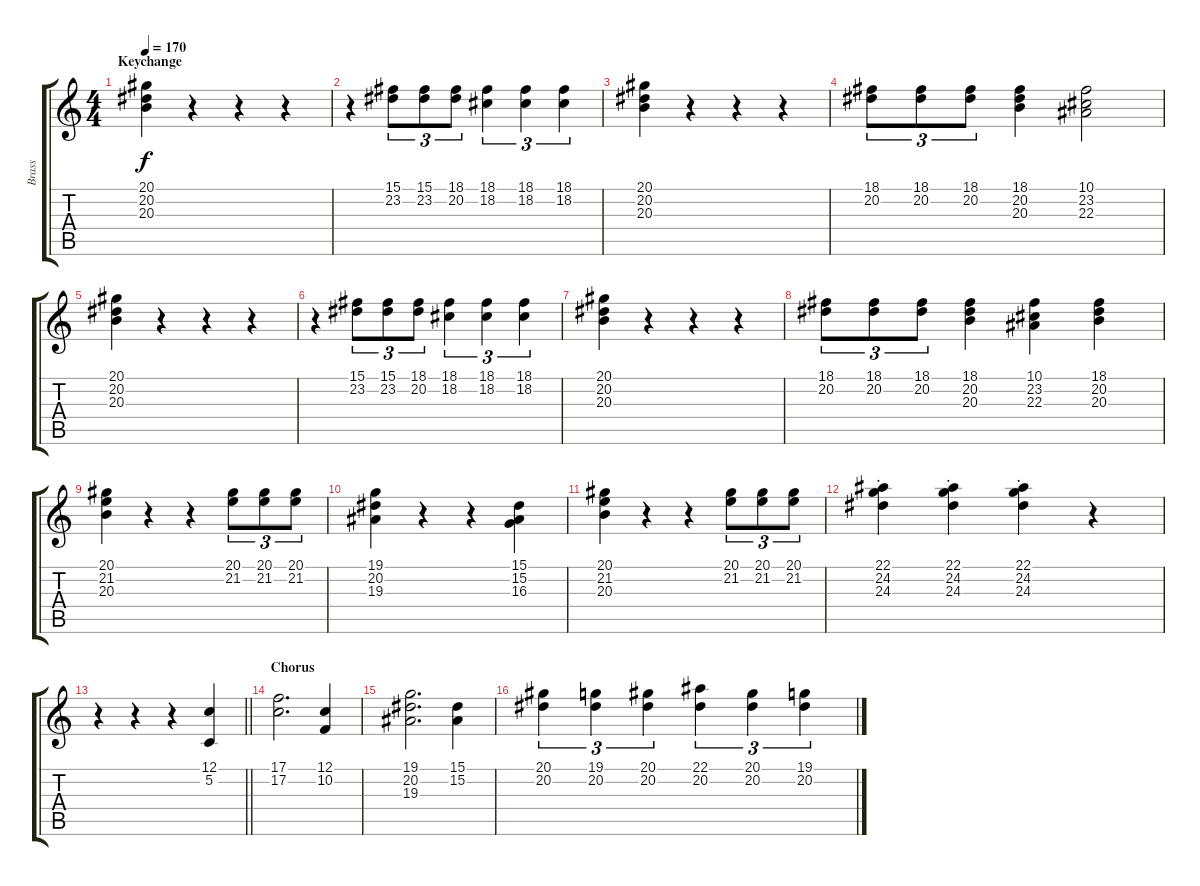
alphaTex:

\track ("Brass" "Brass") {instrument brasssection}
\staff {score tabs}
\tuning (C4 G3 Eb3 Bb2 F2 C2) {hide}
\ts (4 4)
\section ("" "Keychange")
\tempo 170
\clef g2
\ks c
(20.1 20.2 20.3).4{dy f} r.4 r.4 r.4 |
r.4 (15.1 23.2).8{tu (3 2)} (15.1 23.2).8{tu (3 2)} (18.1 20.2).8{tu (3 2)} (18.1 18.2).4{tu (3 2)} (18.1 18.2).4{tu (3 2)} (18.1 18.2).4{tu (3 2)} |
(20.1 20.2 20.3).4 r.4 r.4 r.4 |
(18.1 20.2).8{tu (3 2)} (18.1 20.2).8{tu (3 2)} (18.1 20.2).8{tu (3 2)} (18.1 20.2 20.3).4 (10.1 23.2 22.3).2 |
(20.1 20.2 20.3).4 r.4 r.4 r.4 |
r.4 (15.1 23.2).8{tu (3 2)} (15.1 23.2).8{tu (3 2)} (18.1 20.2).8{tu (3 2)} (18.1 18.2).4{tu (3 2)} (18.1 18.2).4{tu (3 2)} (18.1 18.2).4{tu (3 2)} |
(20.1 20.2 20.3).4 r.4 r.4 r.4 |
(18.1 20.2).8{tu (3 2)} (18.1 20.2).8{tu (3 2)} (18.1 20.2).8{tu (3 2)} (18.1 20.2 20.3).4 (10.1 23.2 22.3).4 (18.1 20.2 20.3).4 |
(20.1 21.2 20.3).4 r.4 r.4 (20.1 21.2).8{tu (3 2)} (20.1 21.2).8{tu (3 2)} (20.1 21.2).8{tu (3 2)} |
(19.1 20.2 19.3).4 r.4 r.4 (15.1 15.2 16.3).4 |
(20.1 21.2 20.3).4 r.4 r.4 (20.1 21.2).8{tu (3 2)} (20.1 21.2).8{tu (3 2)} (20.1 21.2).8{tu (3 2)} |
(22.1{st} 24.2{st} 24.3{st}).4 (22.1{st} 24.2{st} 24.3{st}).4 (22.1{st} 24.2{st} 24.3{st}).4 r.4 |
\barLineRight lightlight
r.4 r.4 r.4 (12.1 5.2).4 |
\section ("" "Chorus")
(17.1 17.2).2{d} (12.1 10.2).4 |
(19.1 20.2 19.3).2{d} (15.1 15.2).4 |
(20.1 20.2).4{tu (3 2)} (19.1 20.2).4{tu (3 2)} (20.1 20.2).4{tu (3 2)} (22.1 20.2).4{tu (3 2)} (20.1 20.2).4{tu (3 2)} (19.1 20.2).4{tu (3 2)}
